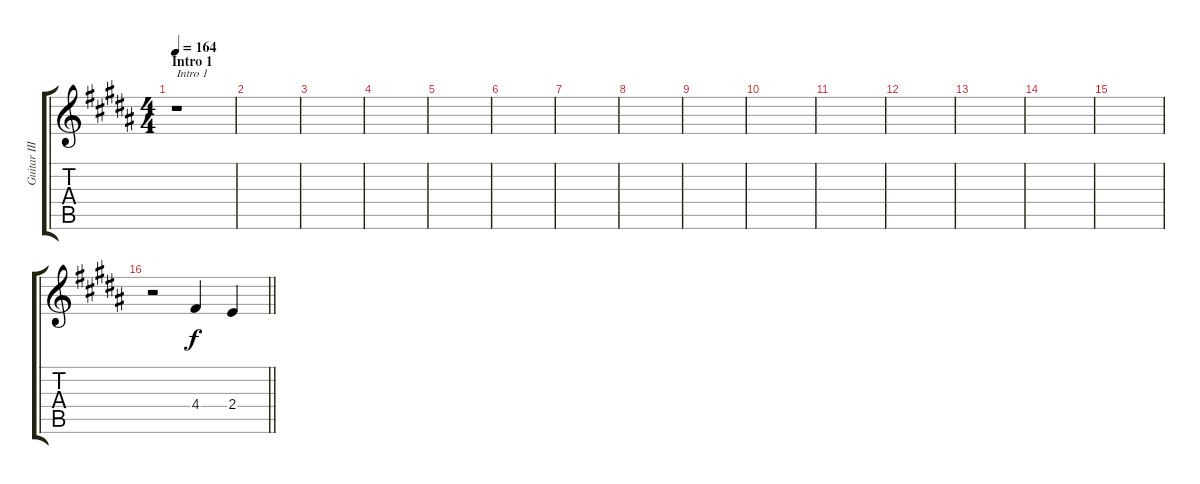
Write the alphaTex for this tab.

\track ("Guitar III" "Guitar III") {instrument overdrivenguitar}
\staff {score tabs}
\tuning (E4 B3 G3 D3 A2 E2) {hide}
\ts (4 4)
\section ("" "Intro 1")
\tempo 164
\clef g2
\ks b
r.1{txt "Intro 1" dy f instrument overdrivenguitar} |
|
|
|
|
|
|
|
|
|
|
|
|
|
|
\barLineRight lightlight
r.2 4.4.4 2.4.4
